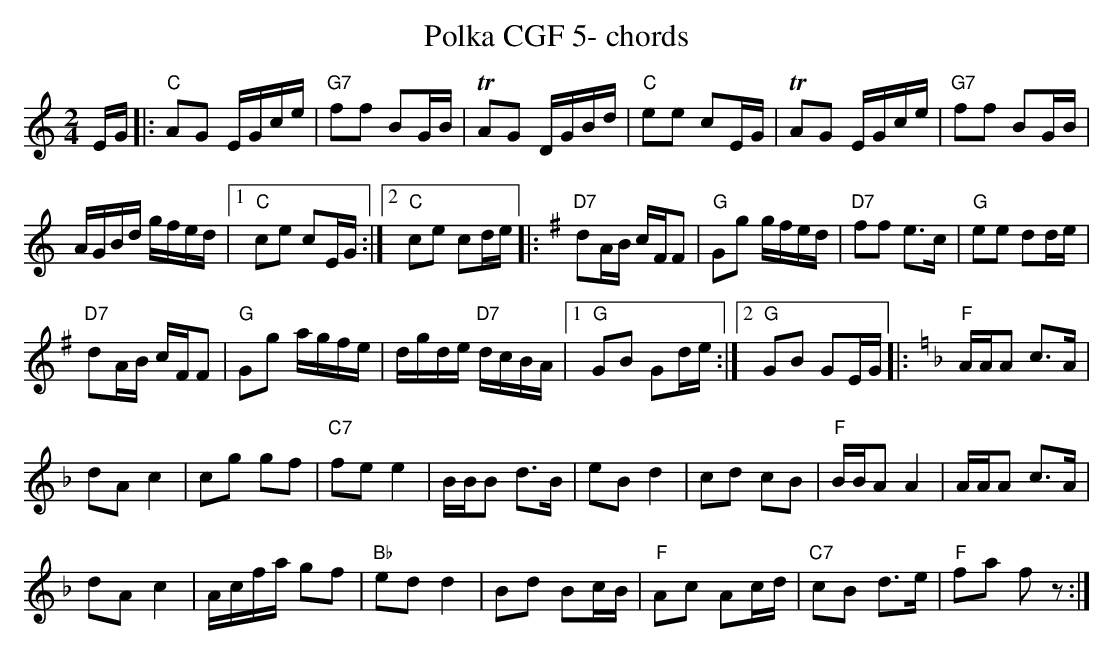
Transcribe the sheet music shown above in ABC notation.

X:1
T:Polka CGF 5- chords
M:2/4
L:1/16
K:Cmaj%%MIDI gchordon
EG |: "C"A2G2 EGce | "G7"f2f2 B2GB | TA2G2 DGBd | "C"e2e2 c2EG | TA2G2 EGce | "G7"f2f2 B2GB |
AGBd gfed |1 "C"c2e2 c2EG :|2 "C"c2e2 c2de |: [K:Gmaj] "D7"d2AB cFF2 | "G"G2g2 gfed | "D7"f2f2 e3c | "G"e2e2 d2de |
"D7"d2AB cFF2 | "G"G2g2 agfe | dgde "D7"dcBA |1 "G"G2B2 G2de :|2 "G"G2B2 G2EG |: [K:Fmaj] "F"AAA2 c3A |
d2A2 c4 | c2g2 g2f2 | "C7"f2e2 e4 | BBB2 d3B | e2B2 d4 | c2d2 c2B2 | "F"BBA2 A4 | AAA2 c3A |
d2A2 c4 | Acfa g2f2 | "Bb"e2d2 d4 | B2d2 B2cB | "F"A2c2 A2cd | "C7"c2B2 d3e | "F"f2a2 f2 z2 :|
